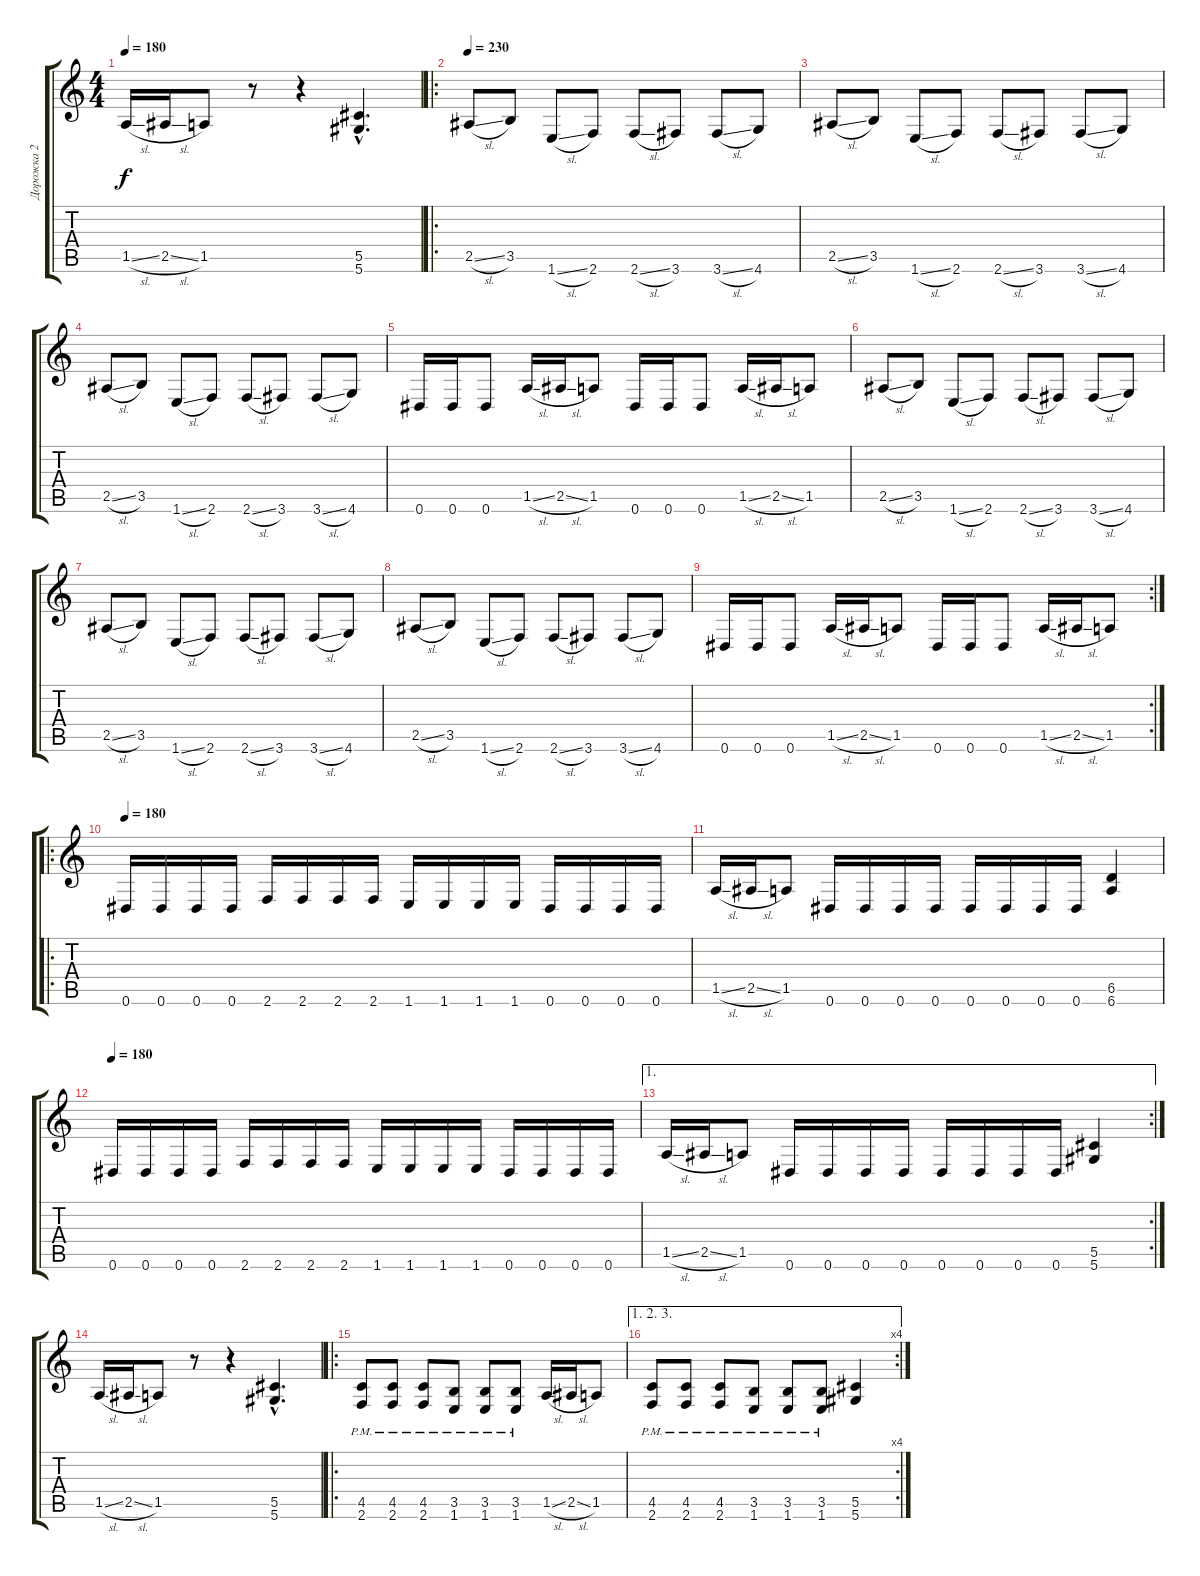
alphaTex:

\track ("Дорожка 2" "Дорожка 2") {instrument distortionguitar}
\staff {score tabs}
\tuning (Eb4 Bb3 Gb3 Db3 Ab2 Eb2) {hide}
\ts (4 4)
\tempo 180
\clef g2
\ks c
1.5{sl}.16{dy f} 2.5{sl}.16 1.5.8 r.8 r.4 (5.5{hac} 5.6{hac}).4{d} |
\ro
\tempo 230
2.5{sl}.8 3.5.8 1.6{sl}.8 2.6.8 2.6{sl}.8 3.6.8 3.6{sl}.8 4.6.8 |
2.5{sl}.8 3.5.8 1.6{sl}.8 2.6.8 2.6{sl}.8 3.6.8 3.6{sl}.8 4.6.8 |
2.5{sl}.8 3.5.8 1.6{sl}.8 2.6.8 2.6{sl}.8 3.6.8 3.6{sl}.8 4.6.8 |
0.6.16 0.6.16 0.6.8 1.5{sl}.16 2.5{sl}.16 1.5.8 0.6.16 0.6.16 0.6.8 1.5{sl}.16 2.5{sl}.16 1.5.8 |
2.5{sl}.8 3.5.8 1.6{sl}.8 2.6.8 2.6{sl}.8 3.6.8 3.6{sl}.8 4.6.8 |
2.5{sl}.8 3.5.8 1.6{sl}.8 2.6.8 2.6{sl}.8 3.6.8 3.6{sl}.8 4.6.8 |
2.5{sl}.8 3.5.8 1.6{sl}.8 2.6.8 2.6{sl}.8 3.6.8 3.6{sl}.8 4.6.8 |
\rc 2
0.6.16 0.6.16 0.6.8 1.5{sl}.16 2.5{sl}.16 1.5.8 0.6.16 0.6.16 0.6.8 1.5{sl}.16 2.5{sl}.16 1.5.8 |
\ro
\tempo 180
0.6.16 0.6.16 0.6.16 0.6.16 2.6.16 2.6.16 2.6.16 2.6.16 1.6.16 1.6.16 1.6.16 1.6.16 0.6.16 0.6.16 0.6.16 0.6.16 |
1.5{sl}.16 2.5{sl}.16 1.5.8 0.6.16 0.6.16 0.6.16 0.6.16 0.6.16 0.6.16 0.6.16 0.6.16 (6.5 6.6).4 |
\tempo 180
0.6.16 0.6.16 0.6.16 0.6.16 2.6.16 2.6.16 2.6.16 2.6.16 1.6.16 1.6.16 1.6.16 1.6.16 0.6.16 0.6.16 0.6.16 0.6.16 |
\ae 1
\rc 2
1.5{sl}.16 2.5{sl}.16 1.5.8 0.6.16 0.6.16 0.6.16 0.6.16 0.6.16 0.6.16 0.6.16 0.6.16 (5.5 5.6).4 |
1.5{sl}.16 2.5{sl}.16 1.5.8 r.8 r.4 (5.5{hac} 5.6{hac}).4{d} |
\ro
(4.5{pm} 2.6{pm}).8 (4.5{pm} 2.6{pm}).8 (4.5{pm} 2.6{pm}).8 (3.5{pm} 1.6{pm}).8 (3.5{pm} 1.6{pm}).8 (3.5{pm} 1.6{pm}).8 1.5{sl}.16 2.5{sl}.16 1.5.8 |
\ae (1 2 3)
\rc 4
(4.5{pm} 2.6{pm}).8 (4.5{pm} 2.6{pm}).8 (4.5{pm} 2.6{pm}).8 (3.5{pm} 1.6{pm}).8 (3.5{pm} 1.6{pm}).8 (3.5{pm} 1.6{pm}).8 (5.5 5.6).4
